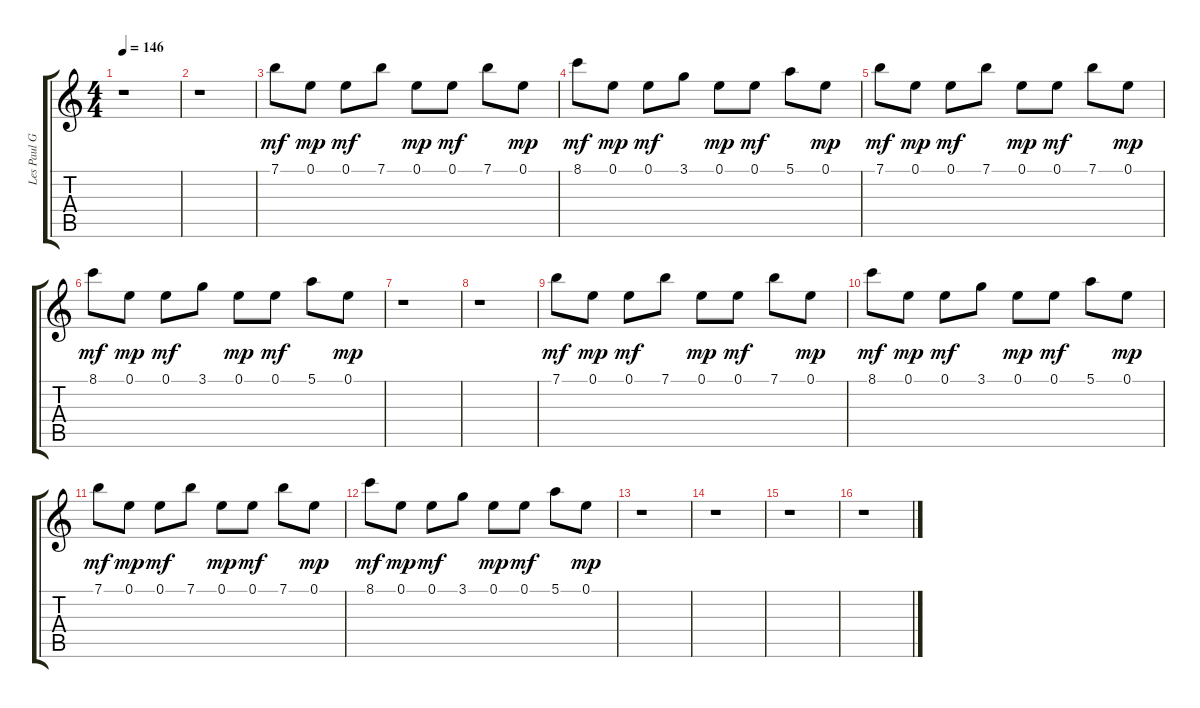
\track ("Les Paul Guitar Arp." "Les Paul G") {instrument distortionguitar}
\staff {score tabs}
\tuning (E4 B3 G3 D3 A2 E2) {hide}
\ts (4 4)
\tempo 146
\clef g2
\ks c
r.1{dy mp} |
r.1 |
7.1.8{dy mf} 0.1.8{dy mp} 0.1.8{dy mf} 7.1.8 0.1.8{dy mp} 0.1.8{dy mf} 7.1.8 0.1.8{dy mp} |
8.1.8{dy mf} 0.1.8{dy mp} 0.1.8{dy mf} 3.1.8 0.1.8{dy mp} 0.1.8{dy mf} 5.1.8 0.1.8{dy mp} |
7.1.8{dy mf} 0.1.8{dy mp} 0.1.8{dy mf} 7.1.8 0.1.8{dy mp} 0.1.8{dy mf} 7.1.8 0.1.8{dy mp} |
8.1.8{dy mf} 0.1.8{dy mp} 0.1.8{dy mf} 3.1.8 0.1.8{dy mp} 0.1.8{dy mf} 5.1.8 0.1.8{dy mp} |
r.1 |
r.1 |
7.1.8{dy mf} 0.1.8{dy mp} 0.1.8{dy mf} 7.1.8 0.1.8{dy mp} 0.1.8{dy mf} 7.1.8 0.1.8{dy mp} |
8.1.8{dy mf} 0.1.8{dy mp} 0.1.8{dy mf} 3.1.8 0.1.8{dy mp} 0.1.8{dy mf} 5.1.8 0.1.8{dy mp} |
7.1.8{dy mf} 0.1.8{dy mp} 0.1.8{dy mf} 7.1.8 0.1.8{dy mp} 0.1.8{dy mf} 7.1.8 0.1.8{dy mp} |
8.1.8{dy mf} 0.1.8{dy mp} 0.1.8{dy mf} 3.1.8 0.1.8{dy mp} 0.1.8{dy mf} 5.1.8 0.1.8{dy mp} |
r.1 |
r.1 |
r.1 |
r.1
